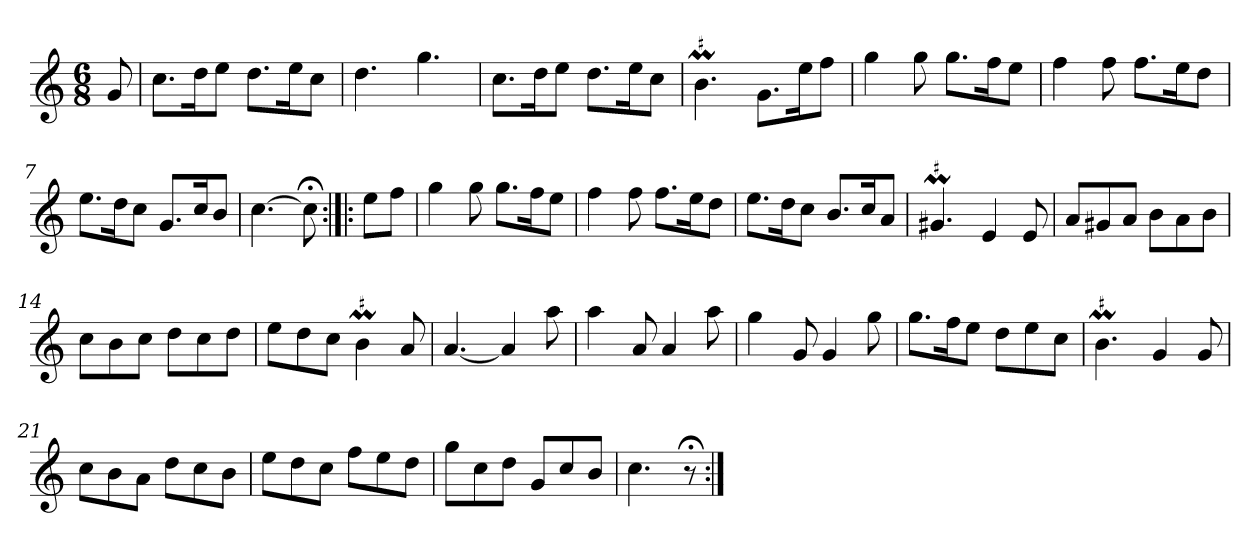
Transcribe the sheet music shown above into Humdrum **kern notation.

**kern
*part1
*staff1
*clefG2
*k[]
*C:
*M6/8
*MM120
=
8g
=1
8.cc\L
16dd\K
8ee\J
8.dd\L
16ee\K
8cc\J
=2
4.dd
4.gg
=3
8.cc\L
16dd\K
8ee\J
8.dd\L
16ee\K
8cc\J
=4
!LO:MOR:acc=#
4.bM
8.g\L
16ee\K
8ff\J
=5
4gg
8gg
8.gg\L
16ff\K
8ee\J
=6
4ff
8ff
8.ff\L
16ee\K
8dd\J
=7
8.ee\L
16dd\K
8cc\J
8.g/L
16cc/K
8b/J
=8
[4.cc
8cc;<]
=:|!|:
8ee\L
8ff\J
=9
4gg
8gg
8.gg\L
16ff\K
8ee\J
=10
4ff
8ff
8.ff\L
16ee\K
8dd\J
=11
8.ee\L
16dd\K
8cc\J
8.b/L
16cc/K
8a/J
=12
!LO:MOR:acc=#
4.g#XM
4e
8e
=13
8a/L
8g#X/
8a/J
8b\L
8a\
8b\J
=14
8cc\L
8b\
8cc\J
8dd\L
8cc\
8dd\J
=15
8ee\L
8dd\
8cc\J
!LO:MOR:acc=#
4bM
8a
=16
[4.a
4a]
8aa
=17
4aa
8a
4a
8aa
=18
4gg
8g
4g
8gg
=19
8.gg\L
16ff\K
8ee\J
8dd\L
8ee\
8cc\J
=20
!LO:MOR:acc=#
4.bM
4g
8g
=21
8cc\L
8b\
8a\J
8dd\L
8cc\
8b\J
=22
8ee\L
8dd\
8cc\J
8ff\L
8ee\
8dd\J
=23
8gg\L
8cc\
8dd\J
8g/L
8cc/
8b/J
=24
4.cc
8r;<
=:|!
*-
